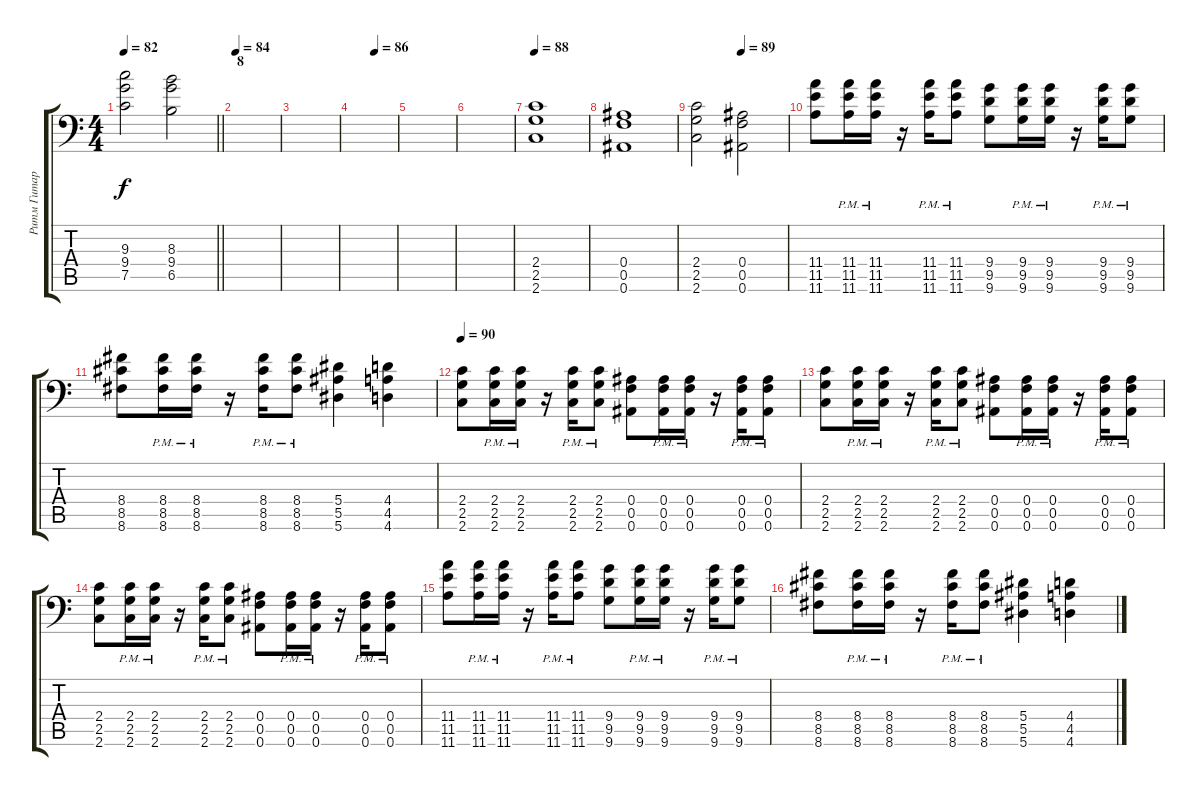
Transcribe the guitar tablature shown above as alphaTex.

\track ("Ритм Гитара" "Ритм Гитар") {instrument distortionguitar}
\staff {score tabs}
\tuning (C4 G3 Eb3 Bb2 F2 Bb1) {hide}
\ts (4 4)
\tempo 82
\clef f4
\barLineRight lightlight
\ks c
(9.3 9.4 7.5).2{dy f} (8.3 9.4 6.5).2 |
\section ("" "8")
\tempo 84
|
|
\tempo (86 0.5)
|
|
|
\tempo 88
(2.4 2.5 2.6).1 |
(0.4 0.5 0.6).1 |
\tempo (89 0.5)
(2.4 2.5 2.6).2 (0.4 0.5 0.6).2 |
(11.4 11.5 11.6).8 (11.4{pm} 11.5{pm} 11.6{pm}).16 (11.4{pm} 11.5{pm} 11.6{pm}).16 r.16 (11.4{pm} 11.5{pm} 11.6{pm}).16 (11.4{pm} 11.5{pm} 11.6{pm}).8 (9.4 9.5 9.6).8 (9.4{pm} 9.5{pm} 9.6{pm}).16 (9.4{pm} 9.5{pm} 9.6{pm}).16 r.16 (9.4{pm} 9.5{pm} 9.6{pm}).16 (9.4{pm} 9.5{pm} 9.6{pm}).8 |
(8.4 8.5 8.6).8 (8.4{pm} 8.5{pm} 8.6{pm}).16 (8.4{pm} 8.5{pm} 8.6{pm}).16 r.16 (8.4{pm} 8.5{pm} 8.6{pm}).16 (8.4{pm} 8.5{pm} 8.6{pm}).8 (5.4 5.5 5.6).4 (4.4 4.5 4.6).4 |
\tempo 90
(2.4 2.5 2.6).8 (2.4{pm} 2.5{pm} 2.6{pm}).16 (2.4{pm} 2.5{pm} 2.6{pm}).16 r.16 (2.4{pm} 2.5{pm} 2.6{pm}).16 (2.4{pm} 2.5{pm} 2.6{pm}).8 (0.4 0.5 0.6).8 (0.4{pm} 0.5{pm} 0.6).16 (0.4{pm} 0.5{pm} 0.6{pm}).16 r.16 (0.4{pm} 0.5{pm} 0.6{pm}).16 (0.4{pm} 0.5{pm} 0.6{pm}).8 |
(2.4 2.5 2.6).8 (2.4{pm} 2.5{pm} 2.6{pm}).16 (2.4{pm} 2.5{pm} 2.6{pm}).16 r.16 (2.4{pm} 2.5{pm} 2.6{pm}).16 (2.4{pm} 2.5{pm} 2.6{pm}).8 (0.4 0.5 0.6).8 (0.4{pm} 0.5{pm} 0.6).16 (0.4{pm} 0.5{pm} 0.6{pm}).16 r.16 (0.4{pm} 0.5{pm} 0.6{pm}).16 (0.4{pm} 0.5{pm} 0.6{pm}).8 |
(2.4 2.5 2.6).8 (2.4{pm} 2.5{pm} 2.6{pm}).16 (2.4{pm} 2.5{pm} 2.6{pm}).16 r.16 (2.4{pm} 2.5{pm} 2.6{pm}).16 (2.4{pm} 2.5{pm} 2.6{pm}).8 (0.4 0.5 0.6).8 (0.4{pm} 0.5{pm} 0.6).16 (0.4{pm} 0.5{pm} 0.6{pm}).16 r.16 (0.4{pm} 0.5{pm} 0.6{pm}).16 (0.4{pm} 0.5{pm} 0.6{pm}).8 |
(11.4 11.5 11.6).8 (11.4{pm} 11.5{pm} 11.6{pm}).16 (11.4{pm} 11.5{pm} 11.6{pm}).16 r.16 (11.4{pm} 11.5{pm} 11.6{pm}).16 (11.4{pm} 11.5{pm} 11.6{pm}).8 (9.4 9.5 9.6).8 (9.4{pm} 9.5{pm} 9.6{pm}).16 (9.4{pm} 9.5{pm} 9.6{pm}).16 r.16 (9.4{pm} 9.5{pm} 9.6{pm}).16 (9.4{pm} 9.5{pm} 9.6{pm}).8 |
(8.4 8.5 8.6).8 (8.4{pm} 8.5{pm} 8.6{pm}).16 (8.4{pm} 8.5{pm} 8.6{pm}).16 r.16 (8.4{pm} 8.5{pm} 8.6{pm}).16 (8.4{pm} 8.5{pm} 8.6{pm}).8 (5.4 5.5 5.6).4 (4.4 4.5 4.6).4
